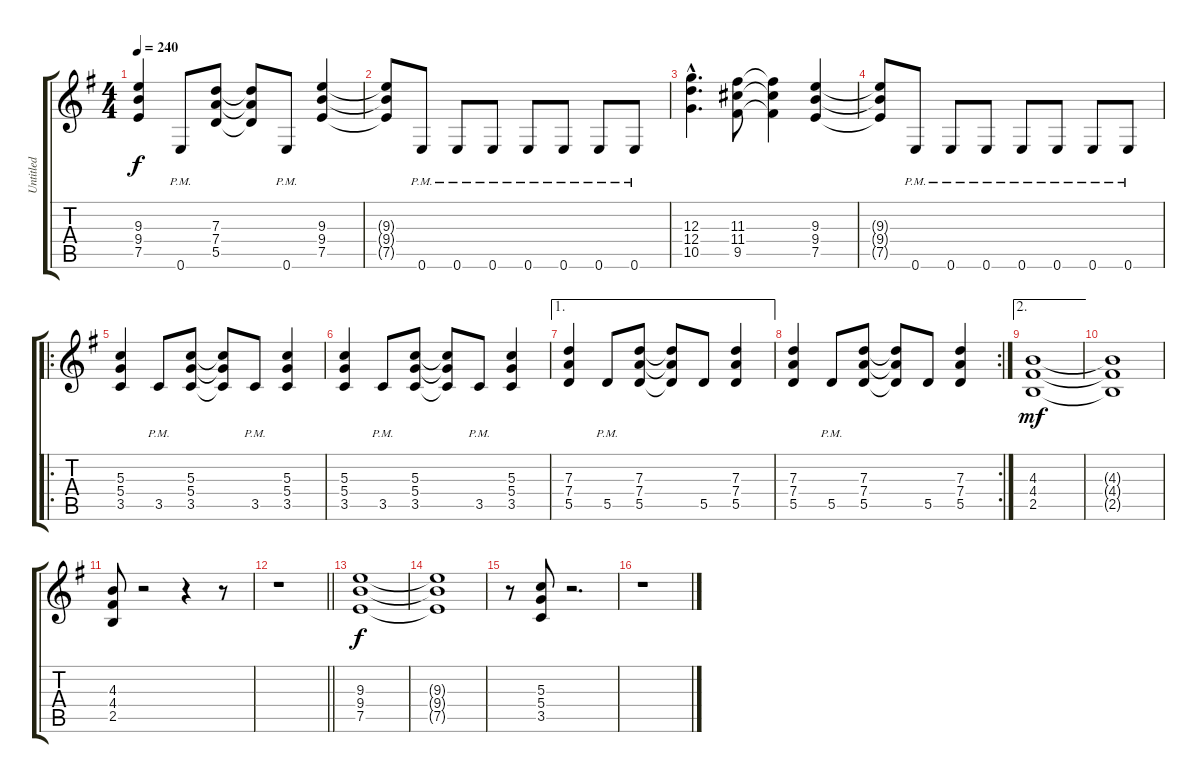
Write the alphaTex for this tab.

\track ("Untitled" "Untitled") {instrument distortionguitar}
\staff {score tabs}
\tuning (E4 B3 G3 D3 A2 E2) {hide}
\ts (4 4)
\tempo 240
\clef g2
\ks g
(9.3 9.4 7.5).4{dy f} 0.6{pm}.8 (7.3 7.4 5.5).8 (7.3{t} 7.4{t} 5.5{t}).8 0.6{pm}.8 (9.3 9.4 7.5).4 |
(9.3{t} 9.4{t} 7.5{t}).8 0.6{pm}.8 0.6{pm}.8 0.6{pm}.8 0.6{pm}.8 0.6{pm}.8 0.6{pm}.8 0.6{pm}.8 |
(12.3{hac} 12.4{hac} 10.5{hac}).4{d} (11.3 11.4 9.5).8 (11.3{t} 11.4{t} 9.5{t}).4 (9.3 9.4 7.5).4 |
(9.3{t} 9.4{t} 7.5{t}).8 0.6{pm}.8 0.6{pm}.8 0.6{pm}.8 0.6{pm}.8 0.6{pm}.8 0.6{pm}.8 0.6{pm}.8 |
\ro
(5.3 5.4 3.5).4 3.5{pm}.8 (5.3 5.4 3.5).8 (5.3{t} 5.4{t} 3.5{t}).8 3.5{pm}.8 (5.3 5.4 3.5).4 |
(5.3 5.4 3.5).4 3.5{pm}.8 (5.3 5.4 3.5).8 (5.3{t} 5.4{t} 3.5{t}).8 3.5{pm}.8 (5.3 5.4 3.5).4 |
\ae 1
(7.3 7.4 5.5).4 5.5{pm}.8 (7.3 7.4 5.5).8 (7.3{t} 7.4{t} 5.5{t}).8 5.5.8 (7.3 7.4 5.5).4 |
\rc 2
(7.3 7.4 5.5).4 5.5{pm}.8 (7.3 7.4 5.5).8 (7.3{t} 7.4{t} 5.5{t}).8 5.5.8 (7.3 7.4 5.5).4 |
\ae 2
(4.3 4.4 2.5).1{dy mf} |
(4.3{t} 4.4{t} 2.5{t}).1 |
(4.3 4.4 2.5).8 r.2 r.4 r.8 |
\barLineRight lightlight
r.1 |
(9.3 9.4 7.5).1{dy f} |
(9.3{t} 9.4{t} 7.5{t}).1 |
r.8 (5.3 5.4 3.5).8 r.2{d} |
r.1
